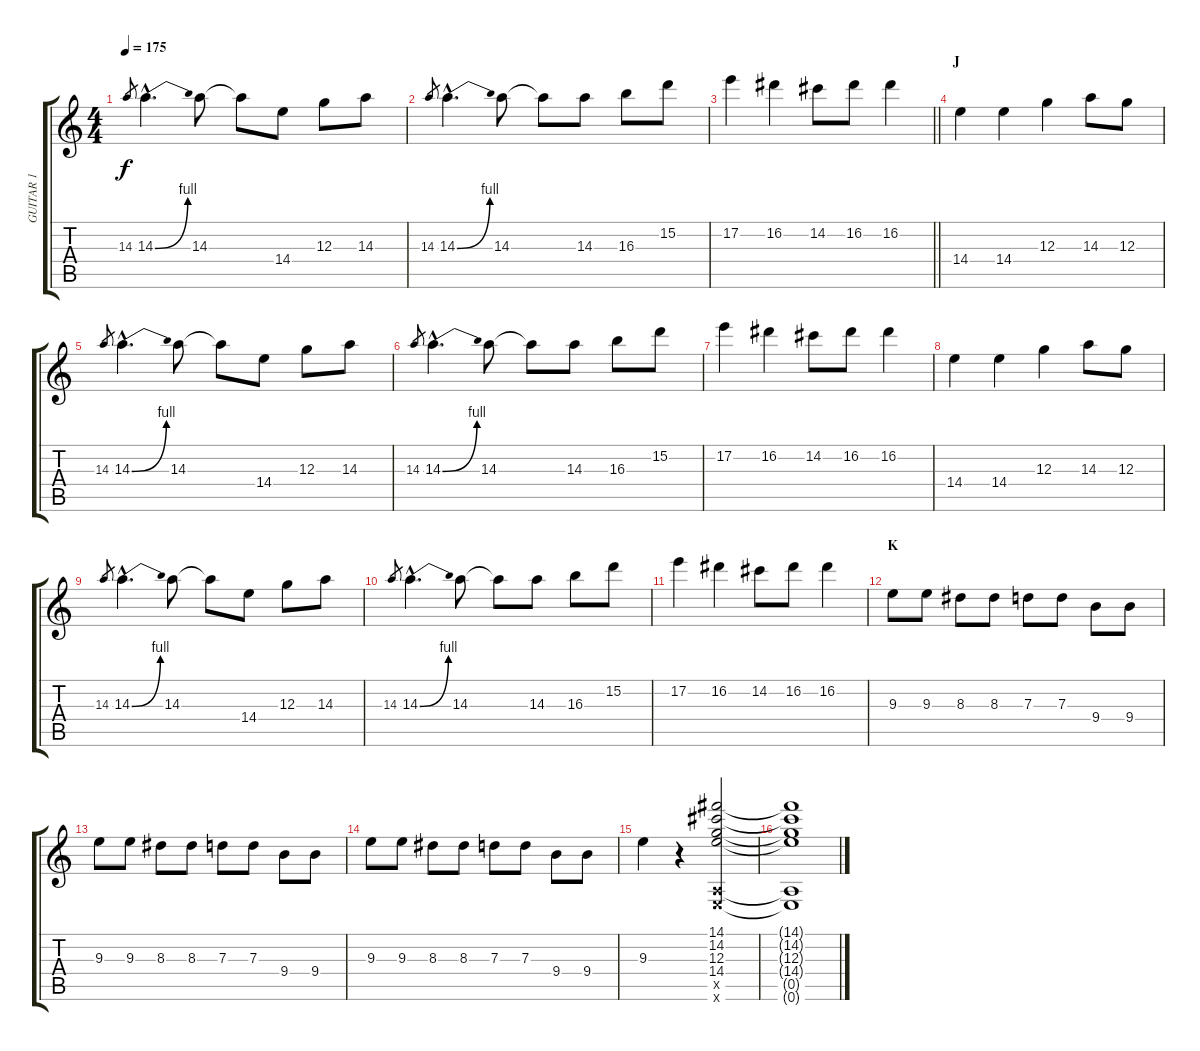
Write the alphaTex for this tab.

\track ("GUITAR 1" "GUITAR 1") {instrument distortionguitar}
\staff {score tabs}
\tuning (E4 B3 G3 D3 A2 E2) {hide}
\ts (4 4)
\tempo 175
\clef g2
\ks c
14.3.8{gr dy f} 14.3{be (bend 0 0 60 4) hac}.4{d} 14.3.8 14.3{t}.8 14.4.8 12.3.8 14.3.8 |
14.3.8{gr} 14.3{be (bend 0 0 60 4) hac}.4{d} 14.3.8 14.3{t}.8 14.3.8 16.3.8 15.2.8 |
\barLineRight lightlight
17.2.4 16.2.4 14.2.8 16.2.8 16.2.4 |
\section ("" "J")
14.4.4 14.4.4 12.3.4 14.3.8 12.3.8 |
14.3.8{gr} 14.3{be (bend 0 0 60 4) hac}.4{d} 14.3.8 14.3{t}.8 14.4.8 12.3.8 14.3.8 |
14.3.8{gr} 14.3{be (bend 0 0 60 4) hac}.4{d} 14.3.8 14.3{t}.8 14.3.8 16.3.8 15.2.8 |
17.2.4 16.2.4 14.2.8 16.2.8 16.2.4 |
14.4.4 14.4.4 12.3.4 14.3.8 12.3.8 |
14.3.8{gr} 14.3{be (bend 0 0 60 4) hac}.4{d} 14.3.8 14.3{t}.8 14.4.8 12.3.8 14.3.8 |
14.3.8{gr} 14.3{be (bend 0 0 60 4) hac}.4{d} 14.3.8 14.3{t}.8 14.3.8 16.3.8 15.2.8 |
17.2.4 16.2.4 14.2.8 16.2.8 16.2.4 |
\section ("" "K")
9.3.8 9.3.8 8.3.8 8.3.8 7.3.8 7.3.8 9.4.8 9.4.8 |
9.3.8 9.3.8 8.3.8 8.3.8 7.3.8 7.3.8 9.4.8 9.4.8 |
9.3.8 9.3.8 8.3.8 8.3.8 7.3.8 7.3.8 9.4.8 9.4.8 |
9.3.4 r.4 (14.1 14.2 12.3 14.4 0.5{x} 0.6{x}).2 |
(14.1{t} 14.2{t} 12.3{t} 14.4{t} 0.5{t} 0.6{t}).1
